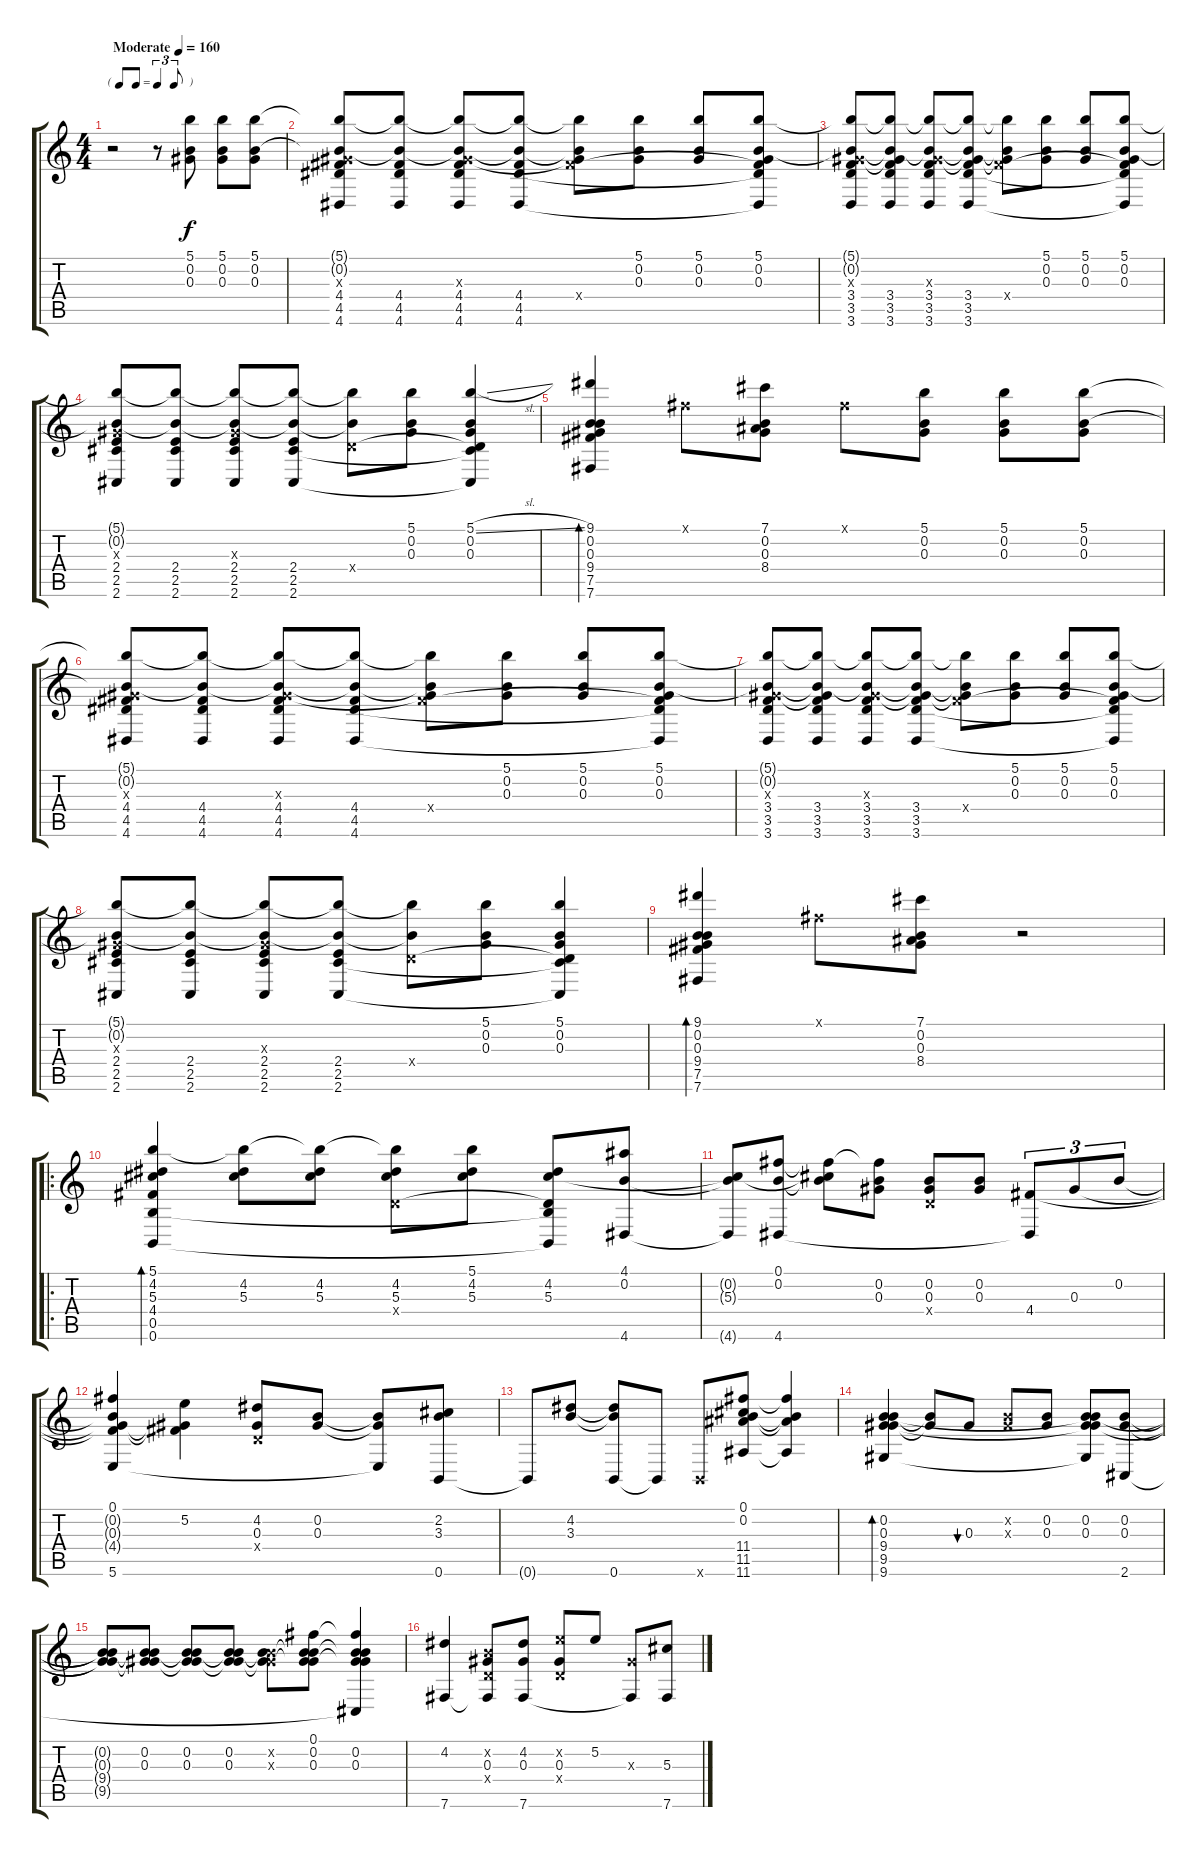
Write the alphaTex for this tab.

\track "" {instrument acousticguitarsteel}
\staff {score tabs}
\tuning (Gb4 B3 Ab3 D3 B2 B1) {hide}
\ts (4 4)
\tf triplet8th
\tempo (160 "Moderate")
\clef g2
\ks c
r.2{dy f instrument acousticguitarsteel} r.8 (5.1 0.2 0.3).8 (5.1 0.2 0.3).8 (5.1 0.2 0.3).8 |
(5.1{t} 0.2{t} 0.3{x} 4.4 4.5 4.6).8 (5.1{t} 0.2{t} 4.4 4.5 4.6).8 (5.1{t} 0.2{t} 0.3{x} 4.4 4.5 4.6).8 (5.1{t} 0.2{t} 4.4 4.5 4.6).8 (5.1{t} 0.2{t} 0.3{t} 4.4{x}).8 (5.1 0.2 0.3).8 (5.1 0.2 0.3).8 (5.1 0.2 0.3 4.4{t} 4.5{t} 4.6{t}).8 |
(5.1{t} 0.2{t} 0.3{x} 3.4 3.5 3.6).8 (5.1{t} 0.2{t} 0.3{t} 3.4 3.5 3.6).8 (5.1{t} 0.2{t} 0.3{x} 3.4 3.5 3.6).8 (5.1{t} 0.2{t} 0.3{t} 3.4 3.5 3.6).8 (5.1{t} 0.2{t} 0.3{t} 3.4{x}).8 (5.1 0.2 0.3).8 (5.1 0.2 0.3).8 (5.1 0.2 0.3 3.4{t} 3.5{t} 3.6{t}).8 |
(5.1{t} 0.2{t} 0.3{x} 2.4 2.5 2.6).8 (5.1{t} 0.2{t} 2.4 2.5 2.6).8 (5.1{t} 0.2{t} 0.3{x} 2.4 2.5 2.6).8 (5.1{t} 0.2{t} 2.4 2.5 2.6).8 (5.1{t} 0.2{t} 0.4{x}).8 (5.1 0.2 0.3).8 (5.1{sl} 0.2 0.3 0.4{t} 2.5{t} 2.6{t}).4 |
(9.1 0.2 0.3 9.4 7.5 7.6).4{bd 60} 0.1{x}.8 (7.1 0.2 0.3 8.4).8 0.1{x}.8 (5.1 0.2 0.3).8 (5.1 0.2 0.3).8 (5.1 0.2 0.3).8 |
(5.1{t} 0.2{t} 0.3{x} 4.4 4.5 4.6).8 (5.1{t} 0.2{t} 4.4 4.5 4.6).8 (5.1{t} 0.2{t} 0.3{x} 4.4 4.5 4.6).8 (5.1{t} 0.2{t} 4.4 4.5 4.6).8 (5.1{t} 0.2{t} 0.3{t} 4.4{x}).8 (5.1 0.2 0.3).8 (5.1 0.2 0.3).8 (5.1 0.2 0.3 4.4{t} 4.5{t} 4.6{t}).8 |
(5.1{t} 0.2{t} 0.3{x} 3.4 3.5 3.6).8 (5.1{t} 0.2{t} 0.3{t} 3.4 3.5 3.6).8 (5.1{t} 0.2{t} 0.3{x} 3.4 3.5 3.6).8 (5.1{t} 0.2{t} 0.3{t} 3.4 3.5 3.6).8 (5.1{t} 0.2{t} 0.3{t} 3.4{x}).8 (5.1 0.2 0.3).8 (5.1 0.2 0.3).8 (5.1 0.2 0.3 3.4{t} 3.5{t} 3.6{t}).8 |
(5.1{t} 0.2{t} 0.3{x} 2.4 2.5 2.6).8 (5.1{t} 0.2{t} 2.4 2.5 2.6).8 (5.1{t} 0.2{t} 0.3{x} 2.4 2.5 2.6).8 (5.1{t} 0.2{t} 2.4 2.5 2.6).8 (5.1{t} 0.2{t} 0.4{x}).8 (5.1 0.2 0.3).8 (5.1 0.2 0.3 0.4{t} 2.5{t} 2.6{t}).4 |
(9.1 0.2 0.3 9.4 7.5 7.6).4{bd 60} 0.1{x}.8 (7.1 0.2 0.3 8.4).8 r.2 |
\ro
(5.1 4.2 5.3 4.4 0.5 0.6).4{bd 120} (5.1{t} 4.2 5.3).8 (5.1{t} 4.2 5.3).8 (5.1{t} 4.2 5.3 0.4{x}).8 (5.1 4.2 5.3).8 (4.2 5.3 0.4{t} 0.5{t} 0.6{t}).8 (4.1 0.2 4.6).8 |
(0.2{t} 5.3{t} 4.6{t}).8 (0.1 0.2 4.6).8 (0.1{t} 0.2{t} 5.3{t}).8 (0.1{t} 0.2 0.3).8 (0.2 0.3 0.4{x}).8 (0.2 0.3).8 (4.4 4.6{t}).8{tu (3 2)} 0.3.8{tu (3 2)} 0.2.8{tu (3 2)} |
(0.1 0.2{t} 0.3{t} 4.4{t} 5.6).4 (5.2 0.3{t} 4.4{t}).4 (4.2 0.3 0.4{x}).8 (0.2 0.3).8 (0.2{t} 0.3{t} 5.6{t}).8 (2.2 3.3 0.6).8 |
0.6{t}.8 (4.2 3.3).8 (4.2{t} 3.3{t} 0.6).8 0.6{t}.8 0.6{x}.8 (0.1 0.2 11.4 11.5 11.6).8 (0.1{t} 0.2{t} 11.5{t} 11.6{t}).4 |
(0.2 0.3 9.4 9.5 9.6).4{bd 120} (0.2{t} 0.3{t}).8 0.3.8{bu 120} (0.2{x} 0.3{x}).8 (0.2 0.3).8 (0.2 0.3 9.4{t} 9.5{t} 9.6{t}).8 (0.2 0.3 2.6).8 |
(0.2{t} 0.3{t} 9.4{t} 9.5{t}).8 (0.2 0.3 9.4{t} 9.5{t}).8 (0.2 0.3 9.4{t} 9.5{t}).8 (0.2 0.3 9.4{t} 9.5{t}).8 (0.2{x} 0.3{x} 9.4{t} 9.5{t}).8 (0.1 0.2 0.3 9.4{t} 9.5{t}).8 (0.1{t} 0.2 0.3 9.4{t} 9.5{t} 2.6{t}).4 |
(4.2 7.6).4 (0.2{x} 0.3 0.4{x} 7.6{t}).8 (4.2 0.3 7.6).8 (5.2{x} 0.3 0.4{x}).8 5.2.8 (0.3{x} 7.6{t}).8 (5.3 7.6).8
